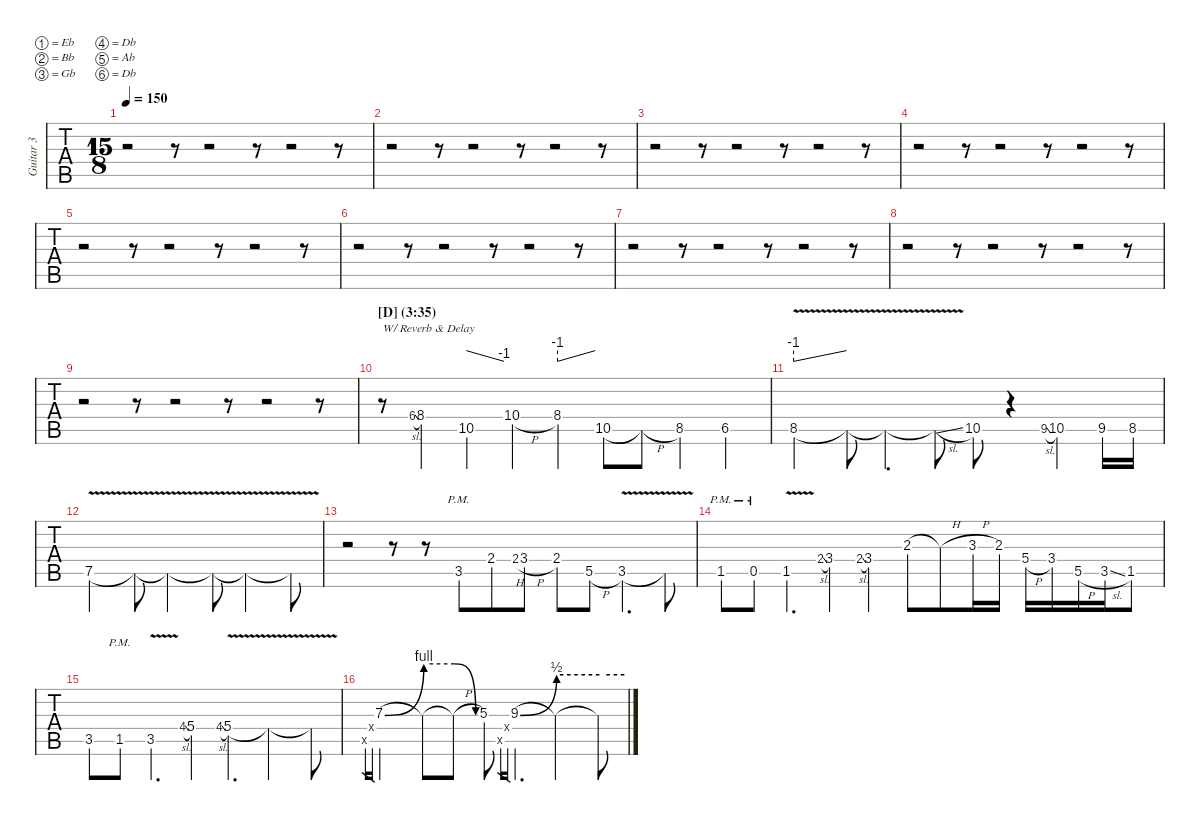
\defaultSystemsLayout 2
\hideDynamics
\bracketExtendMode nobrackets
\multiTrackTrackNamePolicy allsystems
\firstSystemTrackNameMode fullname
\otherSystemsTrackNameMode fullname
\otherSystemsTrackNameOrientation horizontal
\track ("Guitar 3" "Guitar 3") {instrument overdrivenguitar}
\staff {tabs}
\tuning (Eb4 Bb3 Gb3 Db3 Ab2 Db2)
\ts (15 8)
\scale
0.978224
\tempo 150
\accidentals auto
\clef g2
\ottava regular
\simile none
\ks aminor
r.2{dy mf} r.8 r.2 r.8 r.2 r.8 |
\scale
1.02133 r.2 r.8 r.2 r.8 r.2 r.8 |
\scale
0.97867 r.2 r.8 r.2 r.8 r.2 r.8 |
\scale
1.02711 r.2 r.8 r.2 r.8 r.2 r.8 |
\scale
0.97289 r.2 r.8 r.2 r.8 r.2 r.8 |
\scale
1.01866 r.2 r.8 r.2 r.8 r.2 r.8 |
\scale
0.981337 r.2 r.8 r.2 r.8 r.2 r.8 |
\scale
1.02441 r.2 r.8 r.2 r.8 r.2 r.8 |
\scale
0.975589 r.2 r.8 r.2 r.8 r.2 r.8 |
\section ("D" "(3:35)")
\scale
1.02133 r.8{txt "W/ Reverb & Delay"} 6.4{sl acc #}.8{gr onbeat} 8.4{acc #}.4 10.5{acc x}.4{tbe (dive default 40.8 0 59.4 -4)} 10.4{h acc #}.4 8.4{acc #}.4{tbe (predivedive default 0 -4 16.8 0)} 10.5{acc x}.8 10.5{h t acc x}.8 8.5{acc #}.4 6.5{acc #}.4 |
\scale
0.978671 8.5{v acc #}.2{tbe (predivedive default 0 -4 10.2 0)} 8.5{v t acc #}.8 8.5{v t acc #}.4{d} 8.5{v sl t acc #}.8 10.5{st acc x}.8 r.4 9.5{sl acc #}.8{gr onbeat} 10.5{acc x}.4 9.5{acc #}.16 8.5{acc #}.16 |
\scale
1.02248 7.5{v acc x}.2 7.5{v t acc x}.8 7.5{v t acc x}.2 7.5{v t acc x}.8 7.5{v t acc x}.2 7.5{v t acc x}.8 |
\scale
0.977518 r.2 r.8 r.8 3.5{pm acc #}.8 2.4{acc x}.8 2.4{h acc x}.8{gr onbeat} 3.4{h acc #}.8 2.4{acc x}.8 5.5{h acc x}.8 3.5{v acc #}.4{d} 3.5{v t acc #}.8 |
\scale
1.01866 1.5{pm acc #}.8 0.5{pm acc x}.8 1.5{v acc #}.4{d} 2.4{sl acc x}.8{gr onbeat} 3.4{acc #}.4 2.4{sl acc x}.8{gr onbeat} 3.4{acc #}.4 2.3{acc x}.8 2.3{h t acc x}.8 3.3{h acc #}.16 2.3{acc x}.16 5.4{h acc x}.16 3.4{acc #}.16 5.5{h acc x}.16 3.5{sl acc #}.16 1.5{acc #}.8 |
\scale
0.981337 3.5{acc #}.8 1.5{pm acc #}.8 3.5{v acc #}.4{d} 4.4{sl acc #}.8{gr onbeat} 5.4{acc x}.4 4.4{sl acc #}.8{gr onbeat} 5.4{v acc x}.4{d} 5.4{v t acc x}.2 5.4{v t acc x}.8 |
\scale
1.02175 0.5{x acc x}.16{gr} 0.4{x acc x}.16{gr} 7.3{be (bend 0 0 15 4) acc x}.2 7.3{be (hold 0 4 60 4) t}.8 7.3{be (release 0 4 15 0) h t}.8 5.3{acc #}.8 0.5{x acc x}.16{gr} 0.4{x acc x}.16{gr} 9.3{be (bend 16.2 0 24.599999999999998 2) acc x}.4{d} 9.3{be (hold 0 2 60 2) v t}.2 9.3{be (hold 6.6 2 18 2) v t}.8
